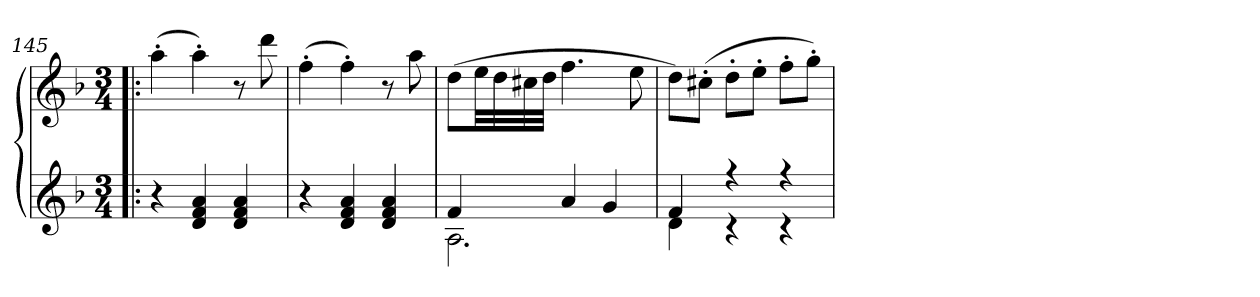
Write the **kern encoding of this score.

**kern	**kern
*part1	*part1
*staff2	*staff1
*clefG2	*clefG2
*k[b-]	*k[b-]
*d:	*d:
*M3/4	*M3/4
=145!|:	=145!|:
4r	(4aa'
4d 4f 4a	4aa')
4d 4f 4a	8r
.	8ddd
=146	=146
4r	(4ff'
4d 4f 4a	4ff')
4d 4f 4a	8r
.	8aa
=147	=147
*^	*
4f	2.A	(8ddL
.	.	32eeLL
.	.	32dd
.	.	32cc#X
.	.	32ddJJJ
4a	.	4.ff
4g	.	.
.	.	8ee
=148	=148	=148
4f	4d	8ddL)
.	.	(8cc#X'J
4r	4r	8dd'L
.	.	8ee'J
4r	4r	8ff'L
.	.	8gg'J)
*v	*v	*
=	=
*-	*-
